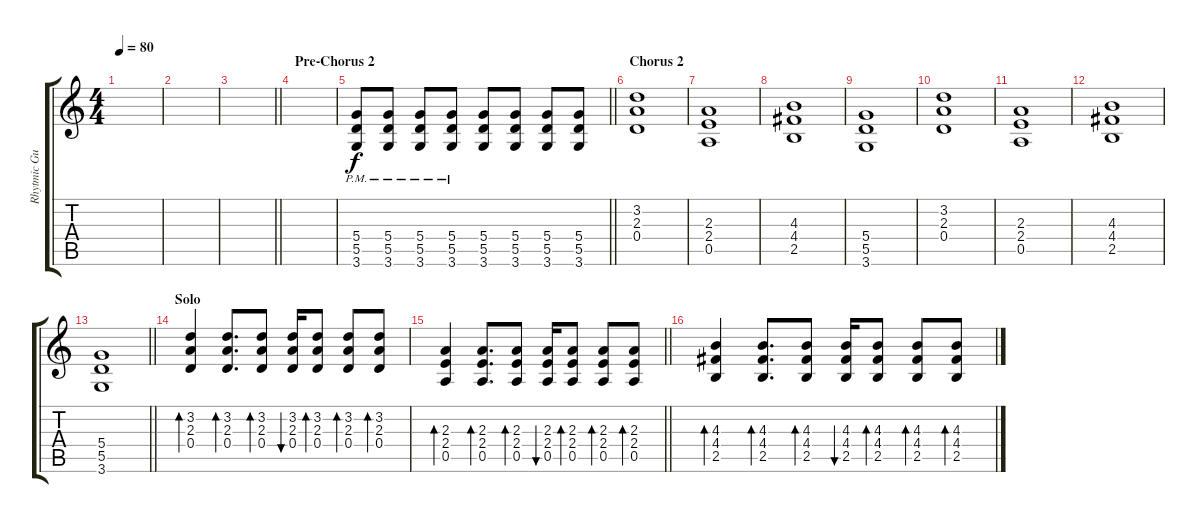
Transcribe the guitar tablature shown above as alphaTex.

\track ("Rhytmic Guitar" "Rhytmic Gu") {instrument overdrivenguitar}
\staff {score tabs}
\tuning (E4 B3 G3 D3 A2 E2) {hide}
\ts (4 4)
\tempo 80
\clef g2
\ks c
|
|
\barLineRight lightlight
|
\section ("" "Pre-Chorus 2")
|
\barLineRight lightlight
(5.4{pm} 5.5{pm} 3.6{pm}).8 (5.4{pm} 5.5{pm} 3.6{pm}).8 (5.4{pm} 5.5{pm} 3.6{pm}).8 (5.4{pm} 5.5{pm} 3.6{pm}).8 (5.4 5.5 3.6).8 (5.4 5.5 3.6).8 (5.4 5.5 3.6).8 (5.4 5.5 3.6).8 |
\section ("" "Chorus 2")
(3.2 2.3 0.4).1 |
(2.3 2.4 0.5).1 |
(4.3 4.4 2.5).1 |
(5.4 5.5 3.6).1 |
(3.2 2.3 0.4).1 |
(2.3 2.4 0.5).1 |
(4.3 4.4 2.5).1 |
\barLineRight lightlight
(5.4 5.5 3.6).1 |
\section ("" "Solo")
(3.2 2.3 0.4).4{bd 30} (3.2 2.3 0.4).8{d bd 30} (3.2 2.3 0.4).8{bd 30} (3.2 2.3 0.4).16{bu 30} (3.2 2.3 0.4).8{bd 30} (3.2 2.3 0.4).8{bd 30} (3.2 2.3 0.4).8{bd 30} |
\barLineRight lightlight
(2.3 2.4 0.5).4{bd 30} (2.3 2.4 0.5).8{d bd 30} (2.3 2.4 0.5).8{bd 30} (2.3 2.4 0.5).16{bu 30} (2.3 2.4 0.5).8{bd 30} (2.3 2.4 0.5).8{bd 30} (2.3 2.4 0.5).8{bd 30} |
(4.3 4.4 2.5).4{bd 30} (4.3 4.4 2.5).8{d bd 30} (4.3 4.4 2.5).8{bd 30} (4.3 4.4 2.5).16{bu 30} (4.3 4.4 2.5).8{bd 30} (4.3 4.4 2.5).8{bd 30} (4.3 4.4 2.5).8{bd 30}
